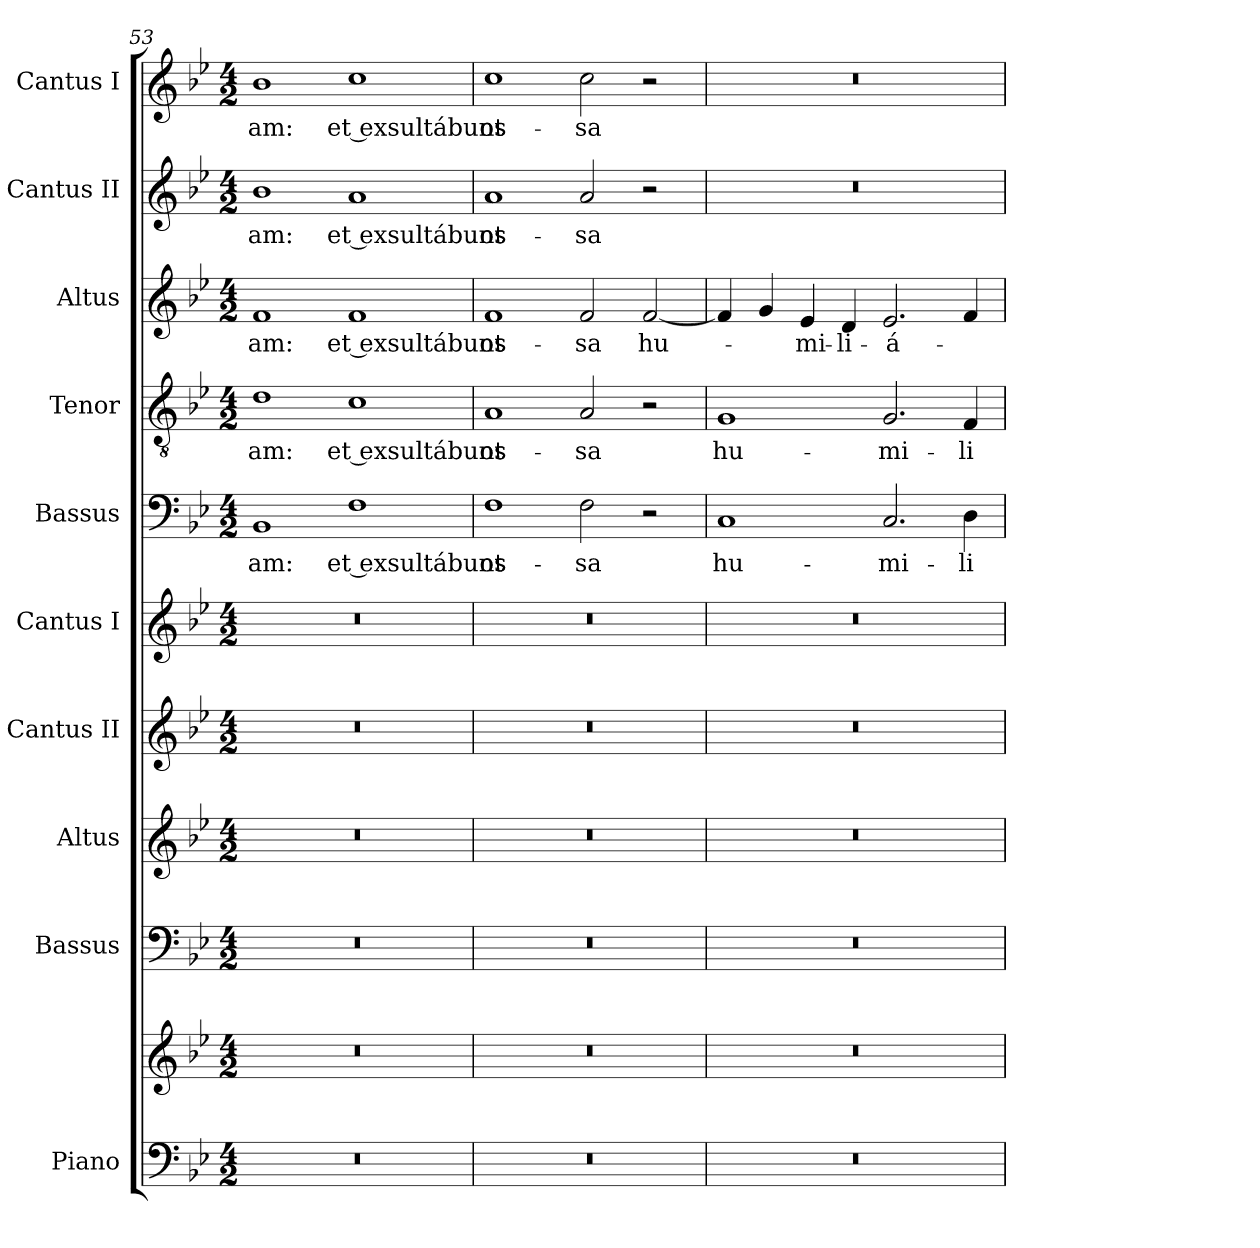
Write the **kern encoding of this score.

**kern	**kern	**kern	**kern	**kern	**kern	**kern	**text	**kern	**text	**kern	**text	**kern	**text	**kern	**text
*part10	*part10	*part9	*part8	*part7	*part6	*part5	*part5	*part4	*part4	*part3	*part3	*part2	*part2	*part1	*part1
*staff11	*staff10	*staff9	*staff8	*staff7	*staff6	*staff5	*staff5	*staff4	*staff4	*staff3	*staff3	*staff2	*staff2	*staff1	*staff1
*I"Piano	*	*I"Bassus	*I"Altus	*I"Cantus II	*I"Cantus I	*I"Bassus	*	*I"Tenor	*	*I"Altus	*	*I"Cantus II	*	*I"Cantus I	*
*I'Pno	*	*I'B.	*I'A.	*I'C.2	*I'C.1	*I'B.	*	*I'T.	*	*I'A.	*	*I'C.2	*	*I'C.1	*
!!LO:LB:g=z
*clefF4	*clefG2	*clefF4	*clefG2	*clefG2	*clefG2	*clefF4	*	*clefGv2	*	*clefG2	*	*clefG2	*	*clefG2	*
*	*	*	*	*	*	*	*	*ITrd7c12	*	*	*	*	*	*	*
*k[b-e-]	*k[b-e-]	*k[b-e-]	*k[b-e-]	*k[b-e-]	*k[b-e-]	*k[b-e-]	*	*k[b-e-]	*	*k[b-e-]	*	*k[b-e-]	*	*k[b-e-]	*
*B-:	*B-:	*B-:	*B-:	*B-:	*B-:	*B-:	*	*B-:	*	*B-:	*	*B-:	*	*B-:	*
*M4/2	*M4/2	*M4/2	*M4/2	*M4/2	*M4/2	*M4/2	*	*M4/2	*	*M4/2	*	*M4/2	*	*M4/2	*
=53	=53	=53	=53	=53	=53	=53	=53	=53	=53	=53	=53	=53	=53	=53	=53
!LO:N:vis=1	!LO:N:vis=1	!LO:N:vis=1	!LO:N:vis=1	!LO:N:vis=1	!LO:N:vis=1	!	!	!	!	!	!	!	!	!	!
!	!	!	!	!	!	!	!LO:LY:b:color=#000000	!	!	!	!	!	!	!	!
!	!	!	!	!	!	!	!	!	!LO:LY:b:color=#000000	!	!	!	!	!	!
!	!	!	!	!	!	!	!	!	!	!	!LO:LY:b:color=#000000	!	!	!	!
!	!	!	!	!	!	!	!	!	!	!	!	!	!LO:LY:b:color=#000000	!	!
!	!	!	!	!	!	!	!	!	!	!	!	!	!	!	!LO:LY:b:color=#000000
0r	0r	0r	0r	0r	0r	1BB-i	-am:	1Di	-am:	1fi	-am:	1b-i	-am:	1b-i	-am:
!	!	!	!	!	!	!	!LO:LY:b:color=#000000	!	!	!	!	!	!	!	!
!	!	!	!	!	!	!	!	!	!LO:LY:b:color=#000000	!	!	!	!	!	!
!	!	!	!	!	!	!	!	!	!	!	!LO:LY:b:color=#000000	!	!	!	!
!	!	!	!	!	!	!	!	!	!	!	!	!	!LO:LY:b:color=#000000	!	!
!	!	!	!	!	!	!	!	!	!	!	!	!	!	!	!LO:LY:b:color=#000000
.	.	.	.	.	.	1Fi	et exsultábunt	1Ci	et exsultábunt	1fi	et exsultábunt	1ai	et exsultábunt	1cci	et exsultábunt
=54	=54	=54	=54	=54	=54	=54	=54	=54	=54	=54	=54	=54	=54	=54	=54
!LO:N:vis=1	!LO:N:vis=1	!LO:N:vis=1	!LO:N:vis=1	!LO:N:vis=1	!LO:N:vis=1	!	!	!	!	!	!	!	!	!	!
!	!	!	!	!	!	!	!LO:LY:b:color=#000000	!	!	!	!	!	!	!	!
!	!	!	!	!	!	!	!	!	!LO:LY:b:color=#000000	!	!	!	!	!	!
!	!	!	!	!	!	!	!	!	!	!	!LO:LY:b:color=#000000	!	!	!	!
!	!	!	!	!	!	!	!	!	!	!	!	!	!LO:LY:b:color=#000000	!	!
!	!	!	!	!	!	!	!	!	!	!	!	!	!	!	!LO:LY:b:color=#000000
0r	0r	0r	0r	0r	0r	1Fi	os-	1AAi	os-	1fi	os-	1ai	os-	1cci	os-
!	!	!	!	!	!	!	!LO:LY:b:color=#000000	!	!	!	!	!	!	!	!
!	!	!	!	!	!	!	!	!	!LO:LY:b:color=#000000	!	!	!	!	!	!
!	!	!	!	!	!	!	!	!	!	!	!LO:LY:b:color=#000000	!	!	!	!
!	!	!	!	!	!	!	!	!	!	!	!	!	!LO:LY:b:color=#000000	!	!
!	!	!	!	!	!	!	!	!	!	!	!	!	!	!	!LO:LY:b:color=#000000
.	.	.	.	.	.	2Fi\	-sa	2AAi/	-sa	2fi/	-sa	2ai/	-sa	2cci\	-sa
!	!	!	!	!	!	!	!	!	!	!	!LO:LY:b:color=#000000	!	!	!	!
.	.	.	.	.	.	2r	.	2r	.	[2fi/	hu-	2r	.	2r	.
=55	=55	=55	=55	=55	=55	=55	=55	=55	=55	=55	=55	=55	=55	=55	=55
!LO:N:vis=1	!LO:N:vis=1	!LO:N:vis=1	!LO:N:vis=1	!LO:N:vis=1	!LO:N:vis=1	!	!	!	!	!	!	!	!	!	!
!	!	!	!	!	!	!	!LO:LY:b:color=#000000	!	!	!	!	!	!	!	!
!	!	!	!	!	!	!	!	!	!LO:LY:b:color=#000000	!	!	!LO:N:vis=1	!	!LO:N:vis=1	!
0r	0r	0r	0r	0r	0r	1Ci	hu-	1GGi	hu-	4fi/]	.	0r	.	0r	.
.	.	.	.	.	.	.	.	.	.	4gi/	.	.	.	.	.
!	!	!	!	!	!	!	!	!	!	!	!LO:LY:b:color=#000000	!	!	!	!
.	.	.	.	.	.	.	.	.	.	4e-i/	-mi-	.	.	.	.
!	!	!	!	!	!	!	!	!	!	!	!LO:LY:b:color=#000000	!	!	!	!
.	.	.	.	.	.	.	.	.	.	4di/	-li-	.	.	.	.
!	!	!	!	!	!	!	!LO:LY:b:color=#000000	!	!	!	!	!	!	!	!
!	!	!	!	!	!	!	!	!	!LO:LY:b:color=#000000	!	!	!	!	!	!
!	!	!	!	!	!	!	!	!	!	!	!LO:LY:b:color=#000000	!	!	!	!
.	.	.	.	.	.	2.Ci/	-mi-	2.GGi/	-mi-	2.e-i/	-á-	.	.	.	.
!	!	!	!	!	!	!	!LO:LY:b:color=#000000	!	!	!	!	!	!	!	!
!	!	!	!	!	!	!	!	!	!LO:LY:b:color=#000000	!	!	!	!	!	!
.	.	.	.	.	.	4Di\	-li-	4FFi/	-li-	4fi/	.	.	.	.	.
=	=	=	=	=	=	=	=	=	=	=	=	=	=	=	=
*-	*-	*-	*-	*-	*-	*-	*-	*-	*-	*-	*-	*-	*-	*-	*-
